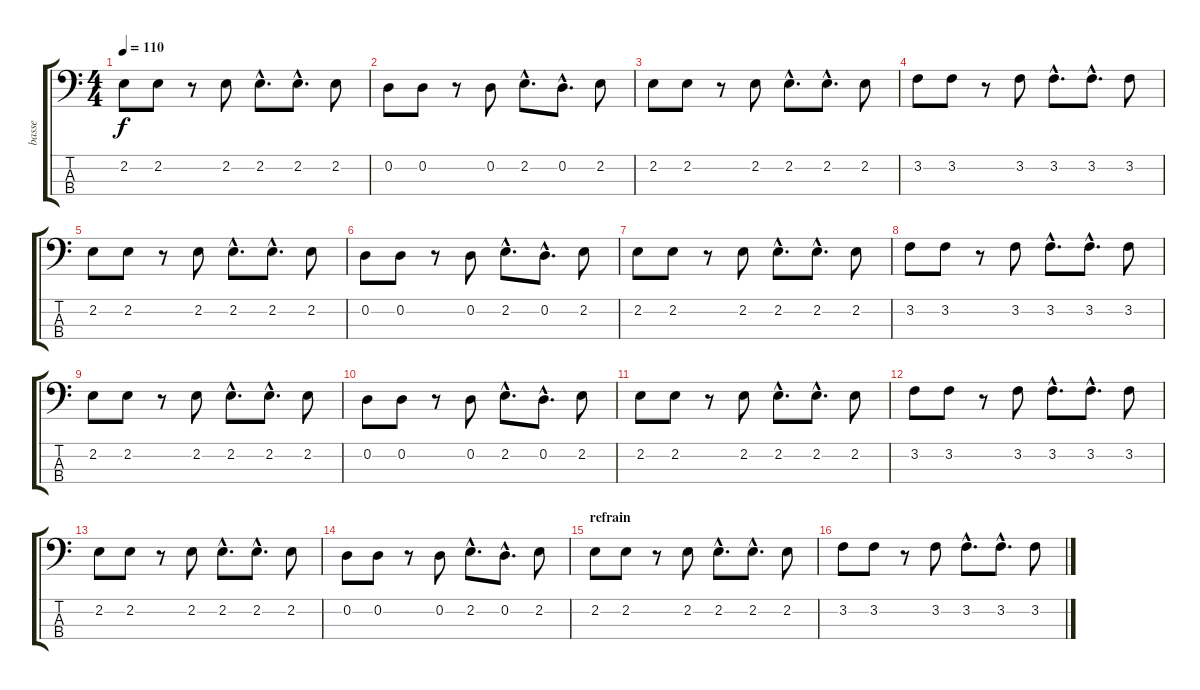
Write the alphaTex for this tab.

\track ("basse" "basse") {instrument electricbassfinger}
\staff {score tabs}
\tuning (G2 D2 A1 E1) {hide}
\ts (4 4)
\tempo 110
\clef f4
\ks c
2.2.8{dy f} 2.2.8 r.8 2.2.8 2.2{hac}.8{d} 2.2{hac}.8{d} 2.2.8 |
0.2.8 0.2.8 r.8 0.2.8 2.2{hac}.8{d} 0.2{hac}.8{d} 2.2.8 |
2.2.8 2.2.8 r.8 2.2.8 2.2{hac}.8{d} 2.2{hac}.8{d} 2.2.8 |
3.2.8 3.2.8 r.8 3.2.8 3.2{hac}.8{d} 3.2{hac}.8{d} 3.2.8 |
2.2.8 2.2.8 r.8 2.2.8 2.2{hac}.8{d} 2.2{hac}.8{d} 2.2.8 |
0.2.8 0.2.8 r.8 0.2.8 2.2{hac}.8{d} 0.2{hac}.8{d} 2.2.8 |
2.2.8 2.2.8 r.8 2.2.8 2.2{hac}.8{d} 2.2{hac}.8{d} 2.2.8 |
3.2.8 3.2.8 r.8 3.2.8 3.2{hac}.8{d} 3.2{hac}.8{d} 3.2.8 |
2.2.8 2.2.8 r.8 2.2.8 2.2{hac}.8{d} 2.2{hac}.8{d} 2.2.8 |
0.2.8 0.2.8 r.8 0.2.8 2.2{hac}.8{d} 0.2{hac}.8{d} 2.2.8 |
2.2.8 2.2.8 r.8 2.2.8 2.2{hac}.8{d} 2.2{hac}.8{d} 2.2.8 |
3.2.8 3.2.8 r.8 3.2.8 3.2{hac}.8{d} 3.2{hac}.8{d} 3.2.8 |
2.2.8 2.2.8 r.8 2.2.8 2.2{hac}.8{d} 2.2{hac}.8{d} 2.2.8 |
0.2.8 0.2.8 r.8 0.2.8 2.2{hac}.8{d} 0.2{hac}.8{d} 2.2.8 |
\section ("" "refrain")
2.2.8 2.2.8 r.8 2.2.8 2.2{hac}.8{d} 2.2{hac}.8{d} 2.2.8 |
3.2.8 3.2.8 r.8 3.2.8 3.2{hac}.8{d} 3.2{hac}.8{d} 3.2.8
